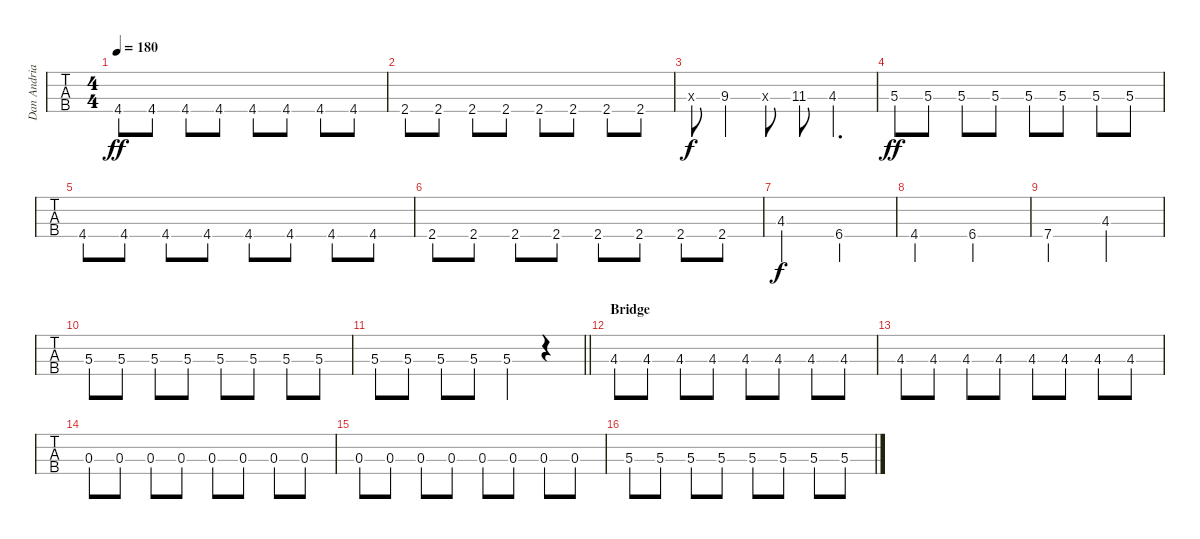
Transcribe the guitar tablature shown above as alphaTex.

\track ("Dan Andriano - Bass" "Dan Andria") {instrument electricbassfinger}
\staff {tabs}
\tuning (G2 D2 A1 D1) {hide}
\ts (4 4)
\tempo 180
\clef f4
\ks a
4.4.8{dy ff} 4.4.8 4.4.8 4.4.8 4.4.8 4.4.8 4.4.8 4.4.8 |
2.4.8 2.4.8 2.4.8 2.4.8 2.4.8 2.4.8 2.4.8 2.4.8 |
0.3{x}.8{dy f} 9.3.4 0.3{x}.8 11.3.8 4.3.4{d} |
5.3.8{dy ff} 5.3.8 5.3.8 5.3.8 5.3.8 5.3.8 5.3.8 5.3.8 |
4.4.8 4.4.8 4.4.8 4.4.8 4.4.8 4.4.8 4.4.8 4.4.8 |
2.4.8 2.4.8 2.4.8 2.4.8 2.4.8 2.4.8 2.4.8 2.4.8 |
4.3.2{dy f} 6.4.2 |
4.4.2 6.4.2 |
7.4.2 4.3.2 |
5.3.8 5.3.8 5.3.8 5.3.8 5.3.8 5.3.8 5.3.8 5.3.8 |
\barLineRight lightlight
5.3.8 5.3.8 5.3.8 5.3.8 5.3.4 r.4 |
\section ("" "Bridge")
4.3.8 4.3.8 4.3.8 4.3.8 4.3.8 4.3.8 4.3.8 4.3.8 |
4.3.8 4.3.8 4.3.8 4.3.8 4.3.8 4.3.8 4.3.8 4.3.8 |
0.3.8 0.3.8 0.3.8 0.3.8 0.3.8 0.3.8 0.3.8 0.3.8 |
0.3.8 0.3.8 0.3.8 0.3.8 0.3.8 0.3.8 0.3.8 0.3.8 |
5.3.8 5.3.8 5.3.8 5.3.8 5.3.8 5.3.8 5.3.8 5.3.8
